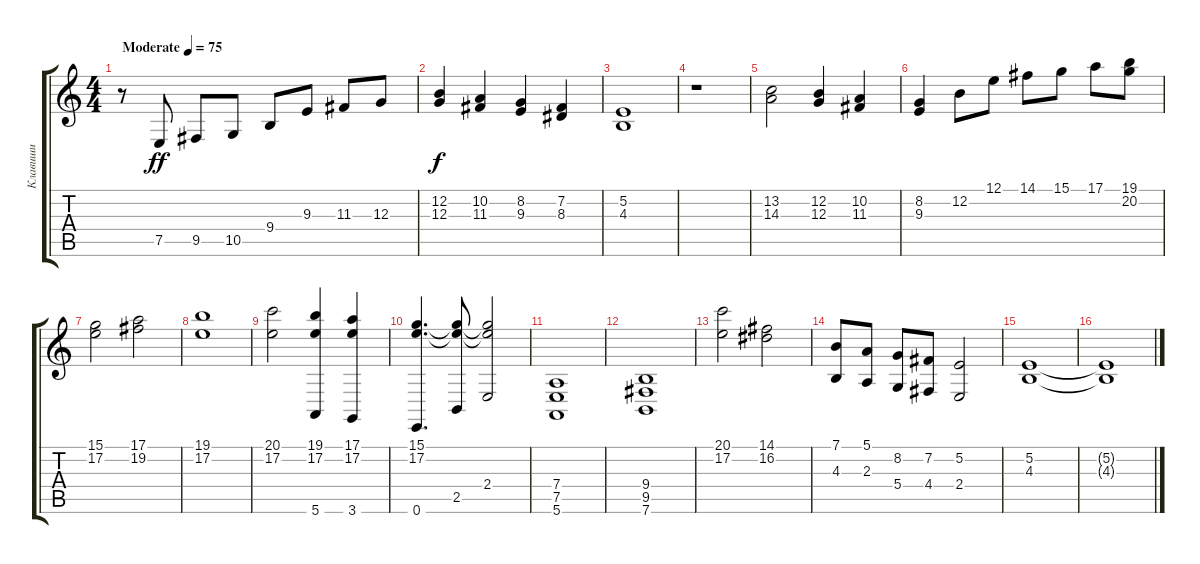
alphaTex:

\track ("Клавиши" "Клавиши") {instrument pad8sweep}
\staff {score tabs}
\tuning (E4 B3 G3 D3 A2 E2) {hide}
\ts (4 4)
\tempo (75 "Moderate")
\clef g2
\ks c
r.8{dy ff instrument pad8sweep} 7.5.8 9.5.8 10.5.8 9.4.8 9.3.8 11.3.8 12.3.8 |
(12.2 12.3).4{dy f} (10.2 11.3).4 (8.2 9.3).4 (7.2 8.3).4 |
(5.2 4.3).1 |
r.1 |
(13.2 14.3).2 (12.2 12.3).4 (10.2 11.3).4 |
(8.2 9.3).4 12.2.8 12.1.8 14.1.8 15.1.8 17.1.8 (19.1 20.2).8 |
(15.1 17.2).2 (17.1 19.2).2 |
(19.1 17.2).1 |
(20.1 17.2).2 (19.1 17.2 5.6).4 (17.1 17.2 3.6).4 |
(15.1 17.2 0.6).4{d} (15.1{t} 17.2{t} 2.5).8 (15.1{t} 17.2{t} 2.4).2 |
(7.4 7.5 5.6).1 |
(9.4 9.5 7.6).1 |
(20.1 17.2).2 (14.1 16.2).2 |
(7.1 4.3).8 (5.1 2.3).8 (8.2 5.4).8 (7.2 4.4).8 (5.2 2.4).2 |
(5.2 4.3).1 |
(5.2{t} 4.3{t}).1
